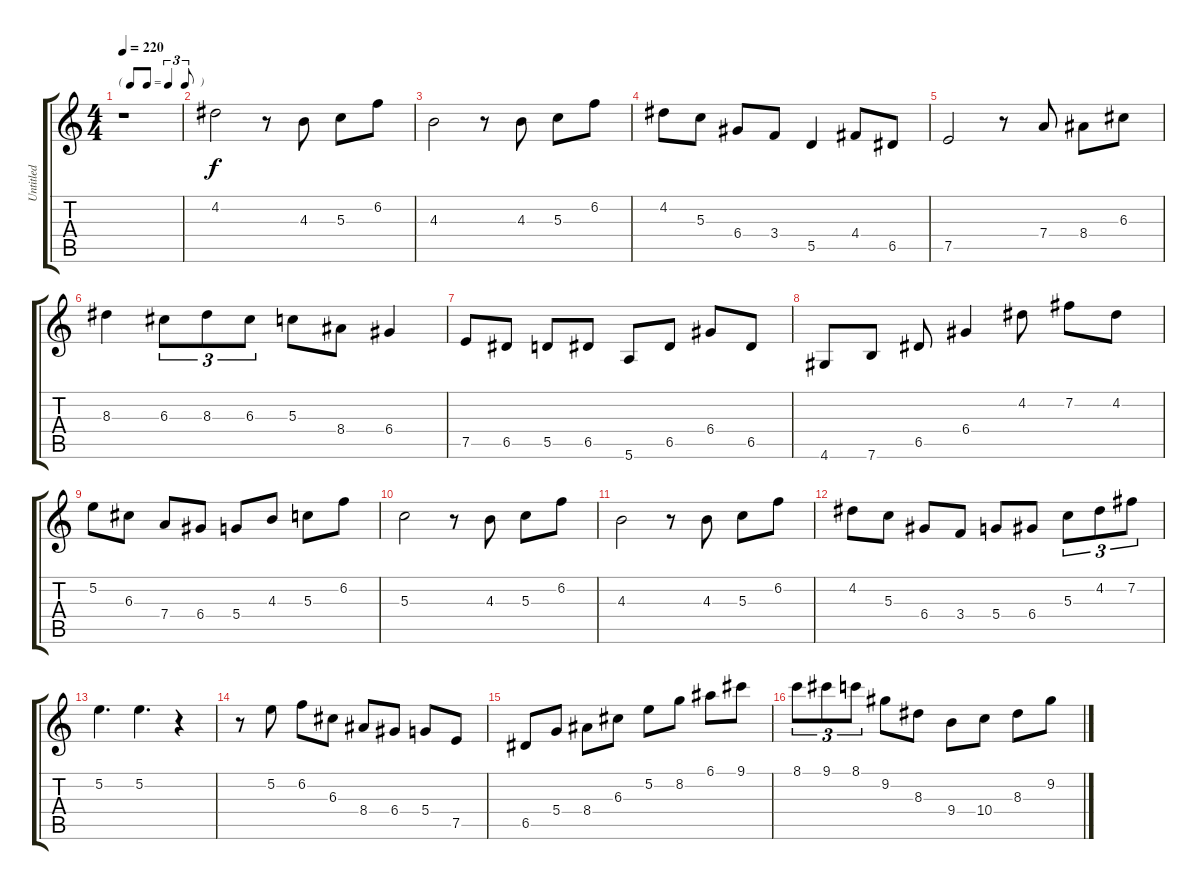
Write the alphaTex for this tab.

\track ("Untitled" "Untitled") {instrument acousticguitarnylon}
\staff {score tabs}
\tuning (E4 B3 G3 D3 A2 E2) {hide}
\ts (4 4)
\tf triplet8th
\tempo 220
\clef g2
\ks c
r.1{dy f} |
4.2.2 r.8 4.3.8 5.3.8 6.2.8 |
4.3.2 r.8 4.3.8 5.3.8 6.2.8 |
4.2.8 5.3.8 6.4.8 3.4.8 5.5.4 4.4.8 6.5.8 |
7.5.2 r.8 7.4.8 8.4.8 6.3.8 |
8.3.4 6.3.8{tu (3 2)} 8.3.8{tu (3 2)} 6.3.8{tu (3 2)} 5.3.8 8.4.8 6.4.4 |
7.5.8 6.5.8 5.5.8 6.5.8 5.6.8 6.5.8 6.4.8 6.5.8 |
4.6.8 7.6.8 6.5.8 6.4.4 4.2.8 7.2.8 4.2.8 |
5.2.8 6.3.8 7.4.8 6.4.8 5.4.8 4.3.8 5.3.8 6.2.8 |
5.3.2 r.8 4.3.8 5.3.8 6.2.8 |
4.3.2 r.8 4.3.8 5.3.8 6.2.8 |
4.2.8 5.3.8 6.4.8 3.4.8 5.4.8 6.4.8 5.3.8{tu (3 2)} 4.2.8{tu (3 2)} 7.2.8{tu (3 2)} |
5.2.4{d} 5.2.4{d} r.4 |
r.8 5.2.8 6.2.8 6.3.8 8.4.8 6.4.8 5.4.8 7.5.8 |
6.5.8 5.4.8 8.4.8 6.3.8 5.2.8 8.2.8 6.1.8 9.1.8 |
8.1.8{tu (3 2)} 9.1.8{tu (3 2)} 8.1.8{tu (3 2)} 9.2.8 8.3.8 9.4.8 10.4.8 8.3.8 9.2.8
